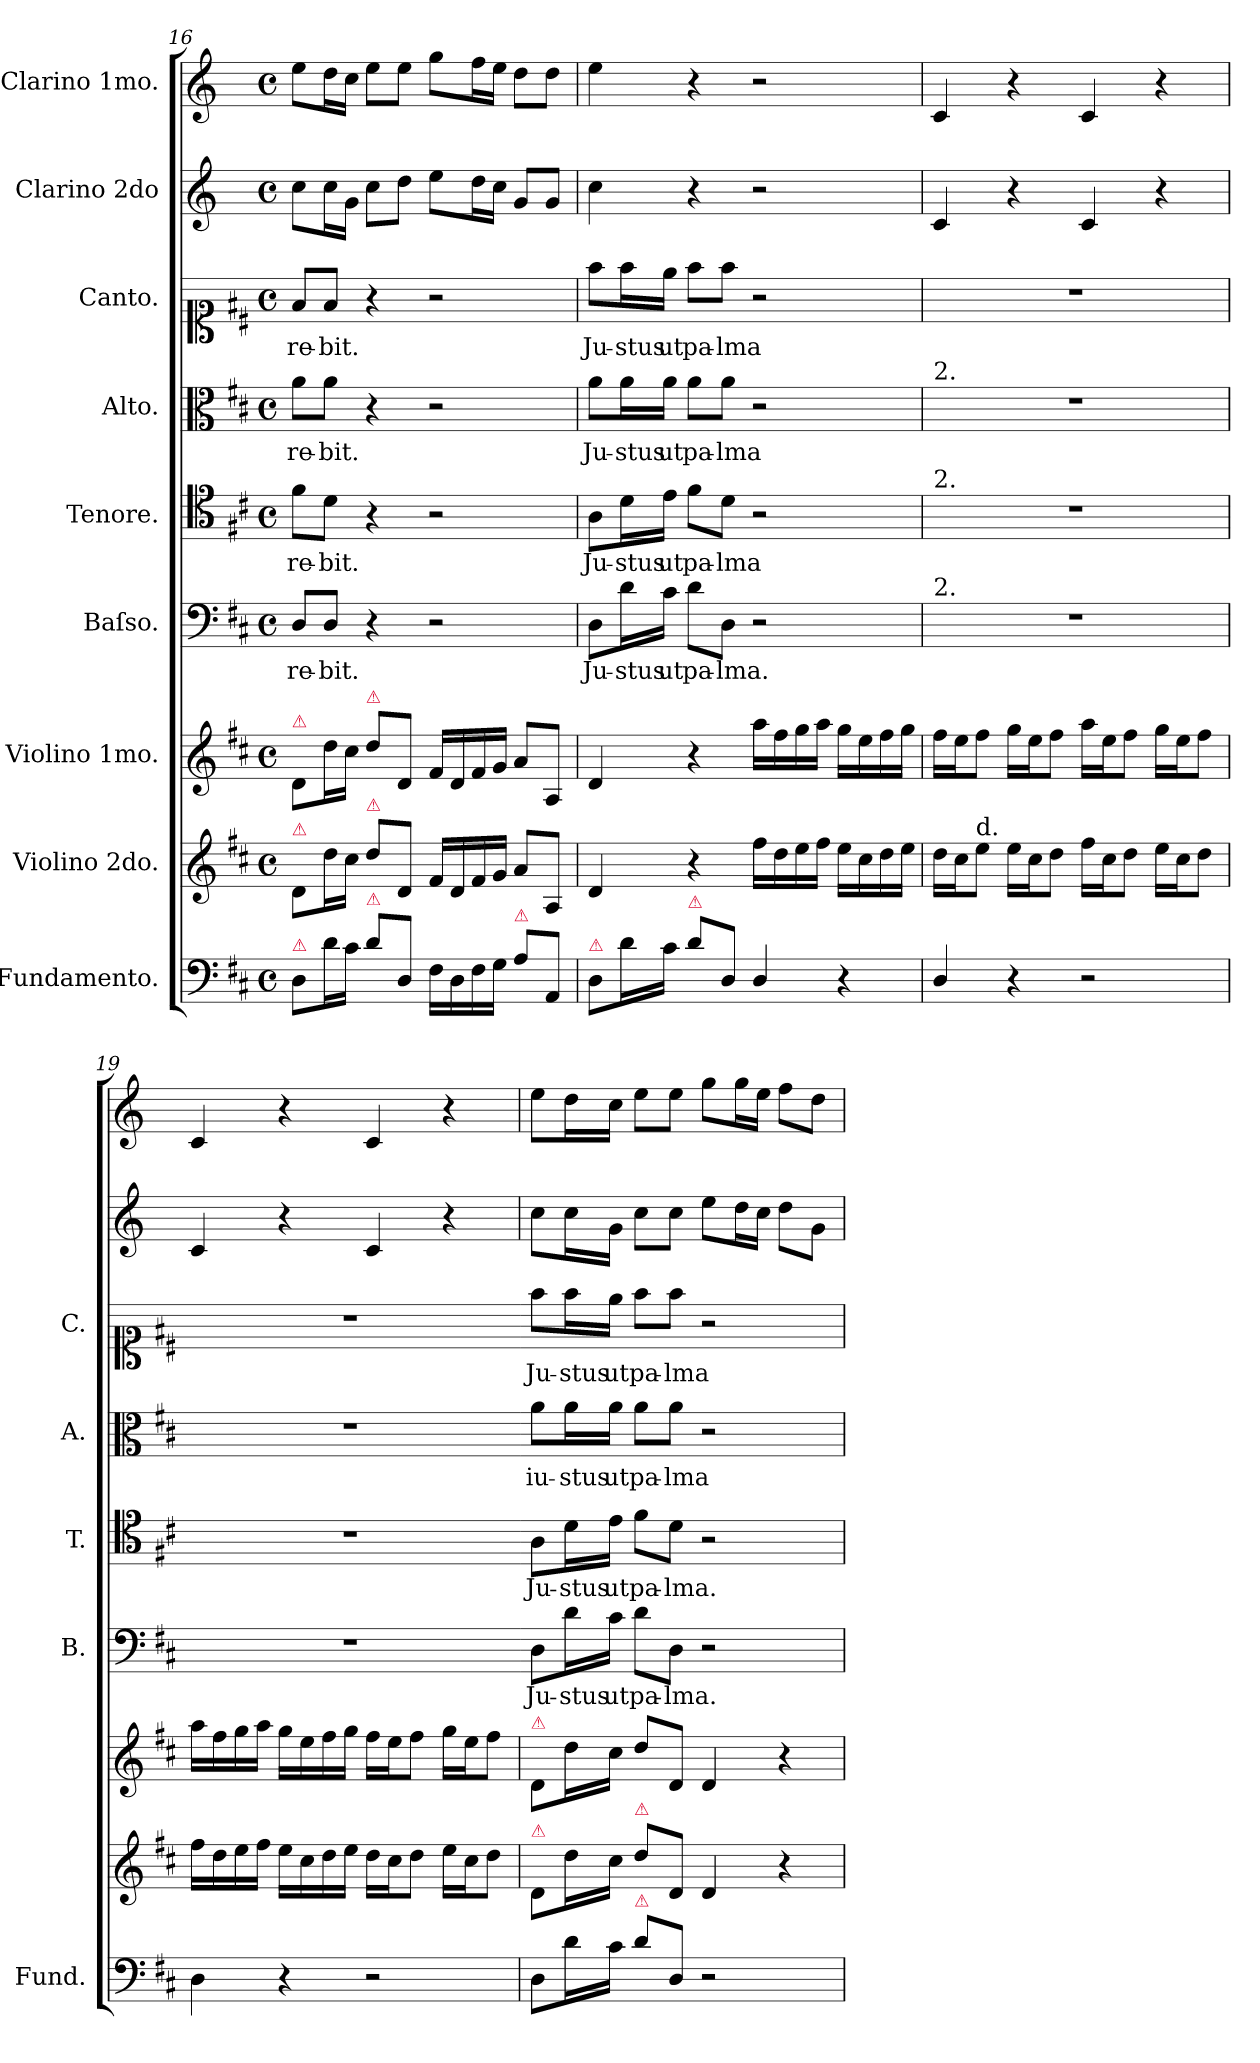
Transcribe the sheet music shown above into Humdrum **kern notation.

**kern	**kern	**kern	**kern	**text	**kern	**text	**kern	**text	**kern	**text	**kern	**kern
*part9	*part8	*part7	*part6	*part6	*part5	*part5	*part4	*part4	*part3	*part3	*part2	*part1
*staff9	*staff8	*staff7	*staff6	*staff6	*staff5	*staff5	*staff4	*staff4	*staff3	*staff3	*staff2	*staff1
*I"Fundamento.	*I"Violino 2do.	*I"Violino 1mo.	*I"Baſso.	*	*I"Tenore.	*	*I"Alto.	*	*I"Canto.	*	*I"Clarino 2do	*I"Clarino 1mo.
*I'Fund.	*	*	*I'B.	*	*I'T.	*	*I'A.	*	*I'C.	*	*	*
*clefF4	*clefG2	*clefG2	*clefF4	*	*clefC4	*	*clefC3	*	*clefC1	*	*clefG2	*clefG2
*	*	*	*	*	*	*	*	*	*	*	*ITrd-1c-2	*ITrd-1c-2
*k[f#c#]	*k[f#c#]	*k[f#c#]	*k[f#c#]	*	*k[f#c#]	*	*k[f#c#]	*	*k[f#c#]	*	*k[f#c#]	*k[f#c#]
*M4/4	*M4/4	*M4/4	*M4/4	*	*M4/4	*	*M4/4	*	*M4/4	*	*M4/4	*M4/4
*met(c)	*met(c)	*met(c)	*met(c)	*	*met(c)	*	*met(c)	*	*met(c)	*	*met(c)	*met(c)
=16	=16	=16	=16	=16	=16	=16	=16	=16	=16	=16	=16	=16
!	!	!LO:TX:a:color=crimson:t=⚠	!	!	!	!	!	!	!	!	!	!
!	!LO:TX:a:color=crimson:t=⚠	!	!	!	!	!	!	!	!	!	!	!
!LO:TX:a:color=crimson:t=⚠	!	!	!	!	!	!	!	!	!	!	!	!
8D\L	8d/L	8d/L	8D/L	-re-	8f#\L	re-	8a\L	-re-	8f#/L	-re-	8dd\L	8ff#\L
16d\L	16dd\L	16dd\L	8D/J	-bit.	8d\J	-bit.	8a\J	-bit.	8f#/J	-bit.	16dd\L	16ee\L
16c#\JJ	16cc#\JJ	16cc#\JJ	.	.	.	.	.	.	.	.	16a\JJ	16dd\JJ
!	!	!LO:TX:a:color=crimson:t=⚠	!	!	!	!	!	!	!	!	!	!
!	!LO:TX:a:color=crimson:t=⚠	!	!	!	!	!	!	!	!	!	!	!
!LO:TX:a:color=crimson:t=⚠	!	!	!	!	!	!	!	!	!	!	!	!
8d\L	8dd\L	8dd\L	4r	.	4r	.	4r	.	4r	.	8dd\L	8ff#\L
8D/J	8d/J	8d/J	.	.	.	.	.	.	.	.	8ee\J	8ff#\J
16F#\LL	16f#/LL	16f#/LL	2r	.	2r	.	2r	.	2r	.	8ff#\L	8aa\L
16D\	16d/	16d/	.	.	.	.	.	.	.	.	.	.
16F#\	16f#/	16f#/	.	.	.	.	.	.	.	.	16ee\L	16gg\L
16G\JJ	16g/JJ	16g/JJ	.	.	.	.	.	.	.	.	16dd\JJ	16ff#\JJ
!LO:TX:a:color=crimson:t=⚠	!	!	!	!	!	!	!	!	!	!	!	!
8A\L	8a/L	8a/L	.	.	.	.	.	.	.	.	8a/L	8ee\L
8AA/J	8A/J	8A/J	.	.	.	.	.	.	.	.	8a/J	8ee\J
=17	=17	=17	=17	=17	=17	=17	=17	=17	=17	=17	=17	=17
!LO:TX:a:color=crimson:t=⚠	!	!	!	!	!	!	!	!	!	!	!	!
8D/L	4d/	4d/	8D\L	Ju-	8A\L	Ju-	8a\L	-Ju-	8ff#\L	Ju-	4dd\	4ff#\
16d\L	.	.	16d\L	-stus	16d\L	-stus	16a\L	-stus	16ff#\L	-stus	.	.
16c#\JJ	.	.	16c#\JJ	ut	16e\JJ	ut	16a\JJ	ut	16ee\JJ	ut	.	.
!LO:TX:a:color=crimson:t=⚠	!	!	!	!	!	!	!	!	!	!	!	!
8d\L	4r	4r	8d\L	pa-	8f#\L	pa-	8a\L	pa-	8ff#\L	pa-	4r	4r
8D/J	.	.	8D\J	-lma.	8d\J	-lma	8a\J	-lma	8ff#\J	-lma	.	.
4D/	16ff#\LL	16aa\LL	2r	.	2r	.	2r	.	2r	.	2r	2r
.	16dd\	16ff#\	.	.	.	.	.	.	.	.	.	.
.	16ee\	16gg\	.	.	.	.	.	.	.	.	.	.
.	16ff#\JJ	16aa\JJ	.	.	.	.	.	.	.	.	.	.
4r	16ee\LL	16gg\LL	.	.	.	.	.	.	.	.	.	.
.	16cc#\	16ee\	.	.	.	.	.	.	.	.	.	.
.	16dd\	16ff#\	.	.	.	.	.	.	.	.	.	.
.	16ee\JJ	16gg\JJ	.	.	.	.	.	.	.	.	.	.
=18	=18	=18	=18	=18	=18	=18	=18	=18	=18	=18	=18	=18
!	!	!	!	!	!	!	!LO:TX:a:t=2.	!	!	!	!	!
!	!	!	!	!	!LO:TX:a:t=2.	!	!	!	!	!	!	!
!	!	!	!LO:TX:a:t=2.	!	!	!	!	!	!	!	!	!
4D/	16dd\LL	16ff#\LL	1r	.	1r	.	1r	.	1r	.	4d/	4d/
.	16cc#\J	16ee\J	.	.	.	.	.	.	.	.	.	.
!	!LO:TX:a:t=d.	!	!	!	!	!	!	!	!	!	!	!
.	8ee\J	8ff#\J	.	.	.	.	.	.	.	.	.	.
4r	16ee\LL	16gg\LL	.	.	.	.	.	.	.	.	4r	4r
.	16cc#\J	16ee\J	.	.	.	.	.	.	.	.	.	.
.	8dd\J	8ff#\J	.	.	.	.	.	.	.	.	.	.
2r	16ff#\LL	16aa\LL	.	.	.	.	.	.	.	.	4d/	4d/
.	16cc#\J	16ee\J	.	.	.	.	.	.	.	.	.	.
.	8dd\J	8ff#\J	.	.	.	.	.	.	.	.	.	.
.	16ee\LL	16gg\LL	.	.	.	.	.	.	.	.	4r	4r
.	16cc#\J	16ee\J	.	.	.	.	.	.	.	.	.	.
.	8dd\J	8ff#\J	.	.	.	.	.	.	.	.	.	.
=19	=19	=19	=19	=19	=19	=19	=19	=19	=19	=19	=19	=19
4D\	16ff#\LL	16aa\LL	1r	.	1r	.	1r	.	1r	.	4d/	4d/
.	16dd\	16ff#\	.	.	.	.	.	.	.	.	.	.
.	16ee\	16gg\	.	.	.	.	.	.	.	.	.	.
.	16ff#\JJ	16aa\JJ	.	.	.	.	.	.	.	.	.	.
4r	16ee\LL	16gg\LL	.	.	.	.	.	.	.	.	4r	4r
.	16cc#\	16ee\	.	.	.	.	.	.	.	.	.	.
.	16dd\	16ff#\	.	.	.	.	.	.	.	.	.	.
.	16ee\JJ	16gg\JJ	.	.	.	.	.	.	.	.	.	.
2r	16dd\LL	16ff#\LL	.	.	.	.	.	.	.	.	4d/	4d/
.	16cc#\J	16ee\J	.	.	.	.	.	.	.	.	.	.
.	8dd\J	8ff#\J	.	.	.	.	.	.	.	.	.	.
.	16ee\LL	16gg\LL	.	.	.	.	.	.	.	.	4r	4r
.	16cc#\J	16ee\J	.	.	.	.	.	.	.	.	.	.
.	8dd\J	8ff#\J	.	.	.	.	.	.	.	.	.	.
=20	=20	=20	=20-	=20	=20-	=20	=20-	=20	=20-	=20	=20	=20
!	!	!LO:TX:a:color=crimson:t=⚠	!	!	!	!	!	!	!	!	!	!
!	!LO:TX:a:color=crimson:t=⚠	!	!	!	!	!	!	!	!	!	!	!
!	!	!	!	!	!	!	!	!	!	!LO:LY:i	!	!
8D\L	8d/L	8d/L	8D\L	Ju-	8A\L	Ju-	8a\L	iu-	8ff#\L	Ju-	8dd\L	8ff#\L
!	!	!	!	!	!	!	!	!	!	!LO:LY:i	!	!
16d\L	16dd\L	16dd\L	16d\L	-stus	16d\L	-stus	16a\L	-stus	16ff#\L	-stus	16dd\L	16ee\L
!	!	!	!	!	!	!	!	!	!	!LO:LY:i	!	!
16c#\JJ	16cc#\JJ	16cc#\JJ	16c#\JJ	ut	16e\JJ	ut	16a\JJ	ut	16ee\JJ	ut	16a\JJ	16dd\JJ
!	!LO:TX:a:color=crimson:t=⚠	!	!	!	!	!	!	!	!	!	!	!
!LO:TX:a:color=crimson:t=⚠	!	!	!	!	!	!	!	!	!	!	!	!
!	!	!	!	!	!	!	!	!	!	!LO:LY:i	!	!
8d\L	8dd\L	8dd\L	8d\L	pa-	8f#\L	pa-	8a\L	pa-	8ff#\L	pa-	8dd\L	8ff#\L
!	!	!	!	!	!	!	!	!	!	!LO:LY:i	!	!
8D/J	8d/J	8d/J	8D\J	-lma.	8d\J	-lma.	8a\J	-lma	8ff#\J	-lma	8dd\J	8ff#\J
2r	4d/	4d/	2r	.	2r	.	2r	.	2r	.	8ff#\L	8aa\L
.	.	.	.	.	.	.	.	.	.	.	16ee\L	16aa\L
.	.	.	.	.	.	.	.	.	.	.	16dd\JJ	16ff#\JJ
.	4r	4r	.	.	.	.	.	.	.	.	8ee\L	8gg\L
.	.	.	.	.	.	.	.	.	.	.	8a\J	8ee\J
=	=	=	=	=	=	=	=	=	=	=	=	=
*-	*-	*-	*-	*-	*-	*-	*-	*-	*-	*-	*-	*-
